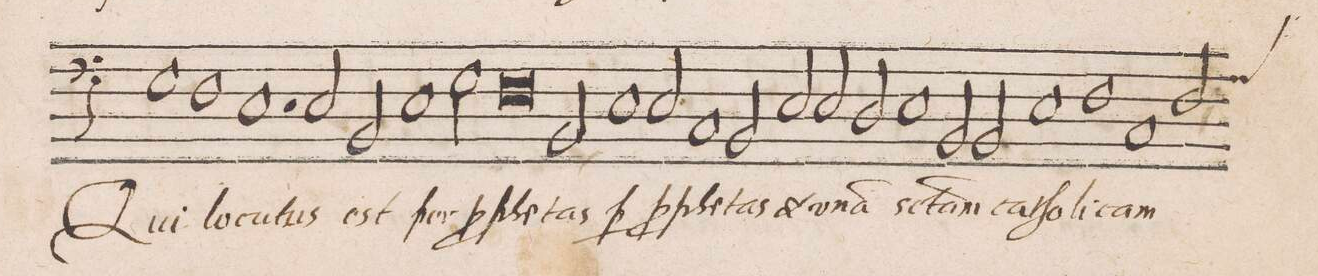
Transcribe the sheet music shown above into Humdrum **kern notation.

**kern	**text
*I"BASSVS	*
*clefF5	*
*k[]	*
*met(C|)	*
*M2/1	*
1E	Qui
1D	lo-
=159-	=159-
1.C	-cu-
2C/	-tus
=160-	=160-
2GG/	est
1C	per
2E\	p(ro)-
=161-	=161-
0D	-phe-
=162-	=162-
2GG,/	-tas
1C	p(er)
2C/	p(ro)-
=163-	=163-
1AA	-phe-
2GG/	-tas
2C/	(et)
=164-	=164-
2C/	v-
2BB/	-na(m)
1C	s(an)c-
=165-	=165-
2GG/	-tam
2GG/	ca-
1C	-tho-
=166-	=166-
1D	-li-
1AA	-cam
=167-	=167-
*custos:F	*
2D/	.
*-	*-
